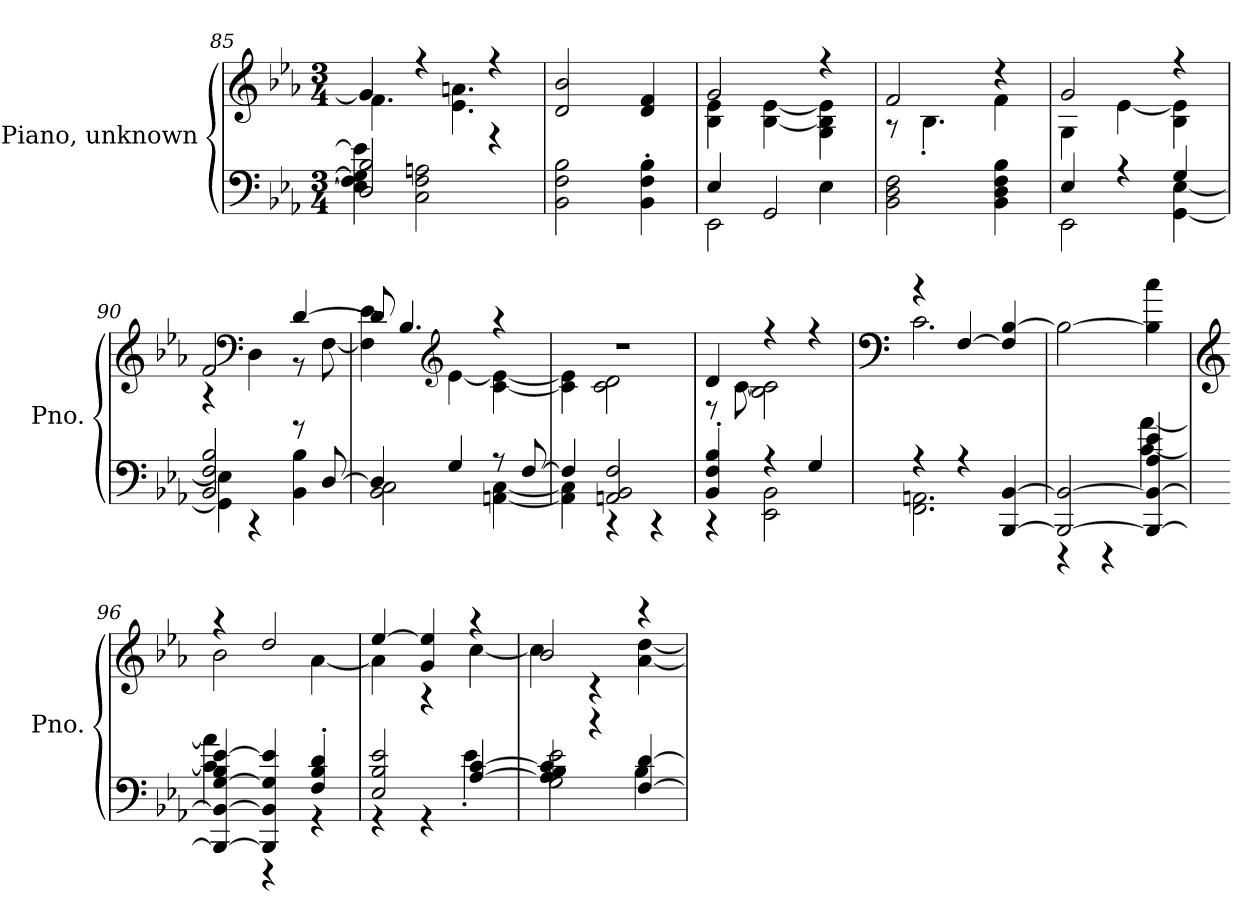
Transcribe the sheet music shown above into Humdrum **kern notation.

**kern	**kern
*part1	*part1
*staff2	*staff1
*I"Piano, unknown	*
*I'Pno.	*
*clefF4	*clefG2
*k[b-e-a-]	*k[b-e-a-]
*M3/4	*M3/4
=85	=85
*^	*^
2D/ 2B-/	4E-\] 4F\ 4G\] 4e-\]	4g/]	4.f\
.	2C\ 2F\ 2An\	4r	.
.	.	.	4.e-\ 4.an\
4r	.	4r	.
*v	*v	*	*
*	*v	*v
=86	=86
2BB-\ 2F\ 2B-\	2d/ 2b-/
4BB-\' 4F\' 4B-\'	4d/ 4f/
=87	=87
*^	*^
4E-/	2EE-\	2g/	4B-\ 4e-\
2GG/	.	.	[4B-\ [4e-\
.	4E-\	4r	4G\ 4B-\] 4e-\]
*v	*v	*	*
=88	=88	=88
2BB-\ 2D\ 2F\	2f/	8r
.	.	4.B-'\
4BB-\ 4D\ 4F\ 4B-\	4r	4f\
=89	=89	=89
*^	*	*
4E-/	2EE-\	2g/	4G\
4r	.	.	[4e-\
4G/	[4GG\ [4E-\	4r	4B-\ 4e-\]
!!LO:LB:g=z	!!
=90	=90	=90	=90
2BB-/ 2F/ 2B-/	4GG\] 4E-\]	2f/	4r
*	*	*clefF4	*
.	4r	.	4D\
8r	4BB-\ 4B-\	[4d/	8r
[8D/	.	.	[8F\
=91	=91	=91	=91
4D/]	2BB-\ 2C\	8d/]	4F\] 4e-\
.	.	4.B-/	.
*	*	*clefG2	*
4G/	.	.	[4e-\
8r	[4AAn\ [4C\	4r	[4c\ 4e-\_
[8F/	.	.	.
=92	=92	=92	=92
4F/]	4AA\] 4C\]	2.r	4c\] 4e-\]
2AAn/ 2BB-/ 2F/	4r	.	2c\ 2d\
.	4r	.	.
=93	=93	=93	=93
4BB-/' 4F/' 4B-/'	4r	4d/	8r
.	.	.	[8c\
4r	2EE-\ 2BB-\	4r	2B-\ 2c\]
4G/	.	4r	.
=94	=94	=94	=94
*	*	*clefF4	*
4r	2.FF\ 2.AAn\	4r	2.c\
4r	.	[4F/	.
[4BBB-/ [4BB-/	.	4F/] [4B-/	.
*	*	*v	*v
=95	=95	=95
2BBB-/_ 2BB-/_	4r	2B-\_
.	4r	.
4BBB-/_ 4BB-/_ 4A-/ 4e-/	[4c\ [4a-\	4B-\] 4cc\
!!LO:PB:g=z
=96	=96	=96
*	*	*clefG2
*	*	*^
4BBB-/_ 4BB-/_ [4G/ 4B-/ [4e-/	4c\] 4a-\]	4r	2b-\
4BBB-/] 4BB-/] 4G/] 4e-/]	4r	2dd/	.
4F/' 4B-/' 4d/'	4r	.	[4a-\
=97	=97	=97	=97
2E-/ 2B-/ 2e-/	4r	[4ee-/	4a-\]
.	4r	4g/ 4ee-/]	4r
[4A-/ [4c/	4e-'\	4r	[4cc\
=98	=98	=98	=98
4A-/] 4B-/ 4c/]	2G\ 2e-\	2b-/	4cc\]
4r	.	.	4r
[4F/ [4d/	4B-\	4r	[4a-\ [4dd\
*v	*v	*	*
*	*v	*v
=	=
*-	*-
